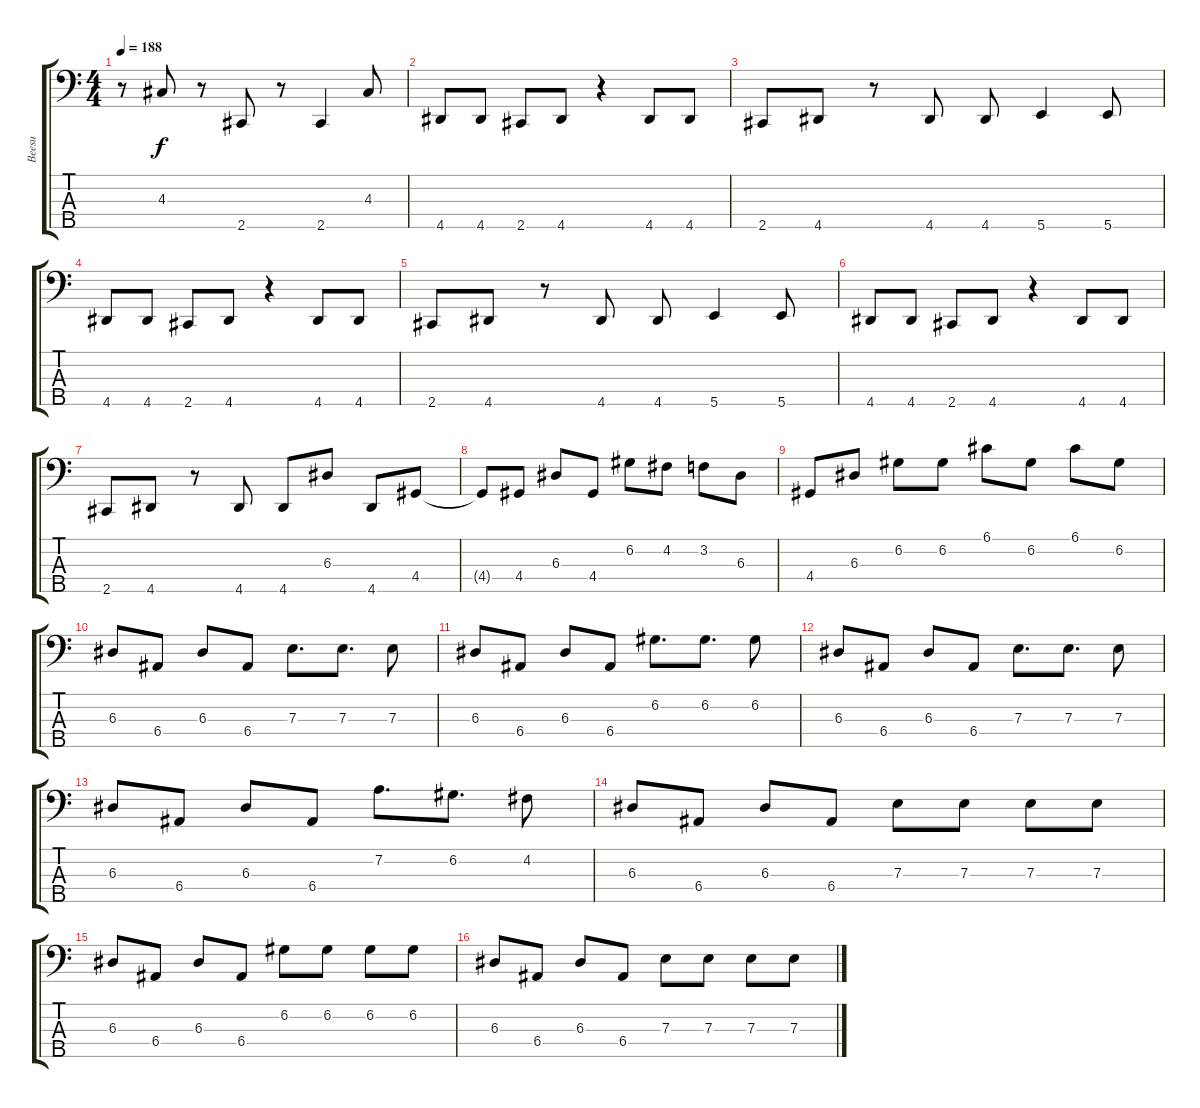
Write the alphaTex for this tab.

\track ("Beesu" "Beesu") {instrument electricbassfinger}
\staff {score tabs}
\tuning (G2 D2 A1 E1 B0) {hide}
\ts (4 4)
\tempo 188
\clef f4
\ks c
r.8{dy f} 4.3.8 r.8 2.5.8 r.8 2.5.4 4.3.8 |
4.5.8 4.5.8 2.5.8 4.5.8 r.4 4.5.8 4.5.8 |
2.5.8 4.5.8 r.8 4.5.8 4.5.8 5.5.4 5.5.8 |
4.5.8 4.5.8 2.5.8 4.5.8 r.4 4.5.8 4.5.8 |
2.5.8 4.5.8 r.8 4.5.8 4.5.8 5.5.4 5.5.8 |
4.5.8 4.5.8 2.5.8 4.5.8 r.4 4.5.8 4.5.8 |
2.5.8 4.5.8 r.8 4.5.8 4.5.8 6.3.8 4.5.8 4.4.8 |
4.4{t}.8 4.4.8 6.3.8 4.4.8 6.2.8 4.2.8 3.2.8 6.3.8 |
4.4.8 6.3.8 6.2.8 6.2.8 6.1.8 6.2.8 6.1.8 6.2.8 |
6.3.8 6.4.8 6.3.8 6.4.8 7.3.8{d} 7.3.8{d} 7.3.8 |
6.3.8 6.4.8 6.3.8 6.4.8 6.2.8{d} 6.2.8{d} 6.2.8 |
6.3.8 6.4.8 6.3.8 6.4.8 7.3.8{d} 7.3.8{d} 7.3.8 |
6.3.8 6.4.8 6.3.8 6.4.8 7.2.8{d} 6.2.8{d} 4.2.8 |
6.3.8 6.4.8 6.3.8 6.4.8 7.3.8 7.3.8 7.3.8 7.3.8 |
6.3.8 6.4.8 6.3.8 6.4.8 6.2.8 6.2.8 6.2.8 6.2.8 |
6.3.8 6.4.8 6.3.8 6.4.8 7.3.8 7.3.8 7.3.8 7.3.8
